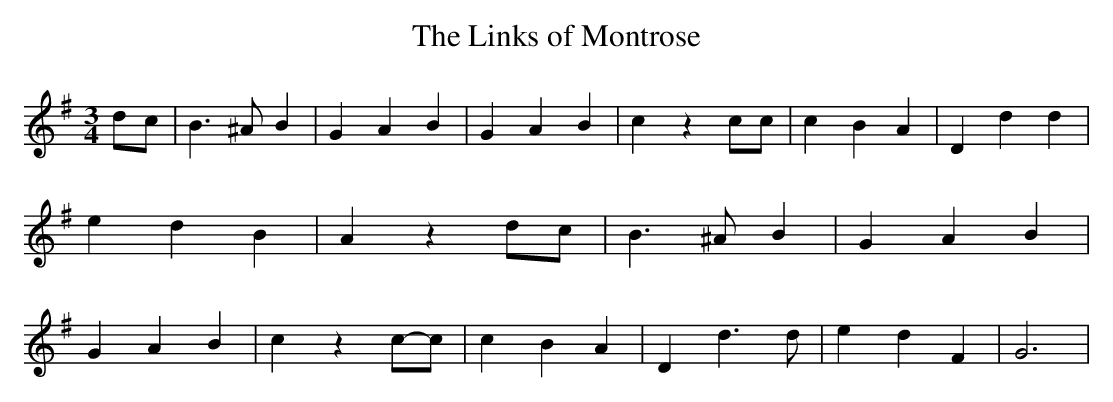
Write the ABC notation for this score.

X:1
T:The Links of Montrose
M:3/4
L:1/4
K:G
d/2-c/2| B3/2 ^A/2 B| G A B| G A B| c z c/2c/2| c B A| D d d| e d B|\
 A z d/2c/2| B3/2 ^A/2 B| G A B| G A B| c zc/2-c/2| c B A| D d3/2 d/2|\
 e d F| G3|
